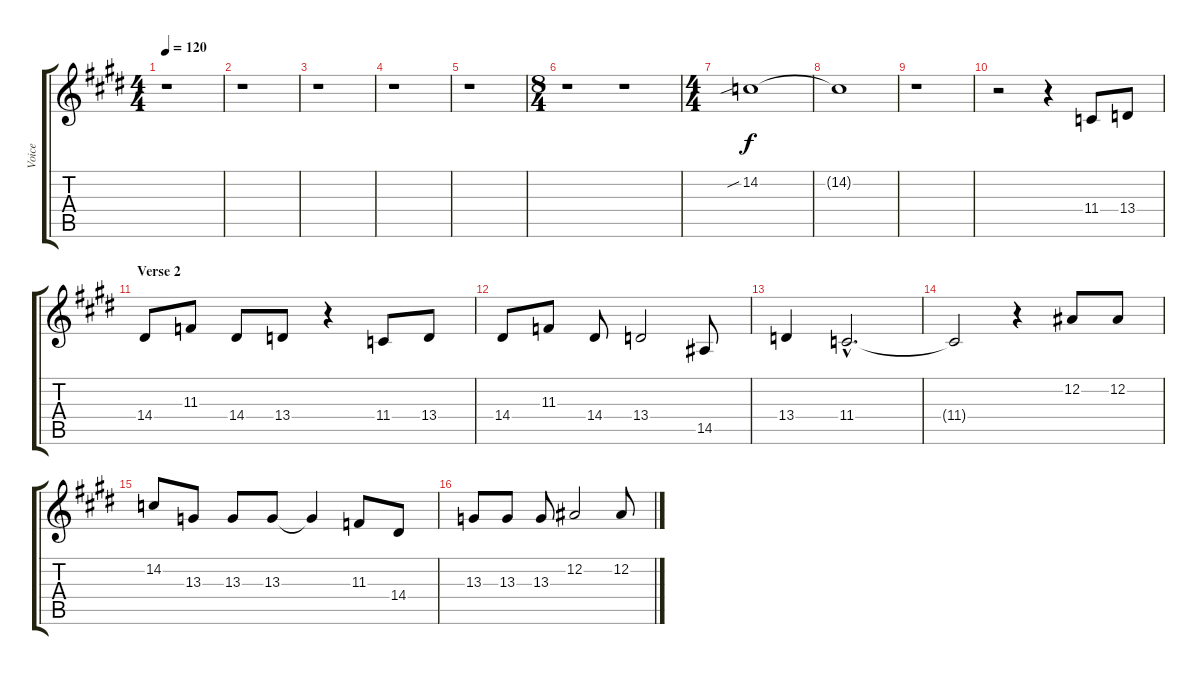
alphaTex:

\track ("Voice" "Voice") {instrument cello}
\staff {score tabs}
\tuning (Eb4 Bb3 Gb3 Db3 Ab2 Eb2) {hide}
\ts (4 4)
\tempo 120
\clef g2
\ks e
r.1{dy f} |
r.1 |
r.1 |
r.1 |
r.1 |
\ts (8 4)
r.1 r.1 |
\ts (4 4)
14.2{sib}.1 |
14.2{t}.1 |
r.1 |
r.2 r.4 11.4.8 13.4.8 |
\section ("" "Verse 2")
14.4.8 11.3.8 14.4.8 13.4.8 r.4 11.4.8 13.4.8 |
14.4.8 11.3.8 14.4.8 13.4.2 14.5.8 |
13.4.4 11.4{hac}.2{d} |
11.4{t}.2 r.4 12.2.8 12.2.8 |
14.2.8 13.3.8 13.3.8 13.3.8 13.3{t}.4 11.3.8 14.4.8 |
13.3.8 13.3.8 13.3.8 12.2.2 12.2.8
